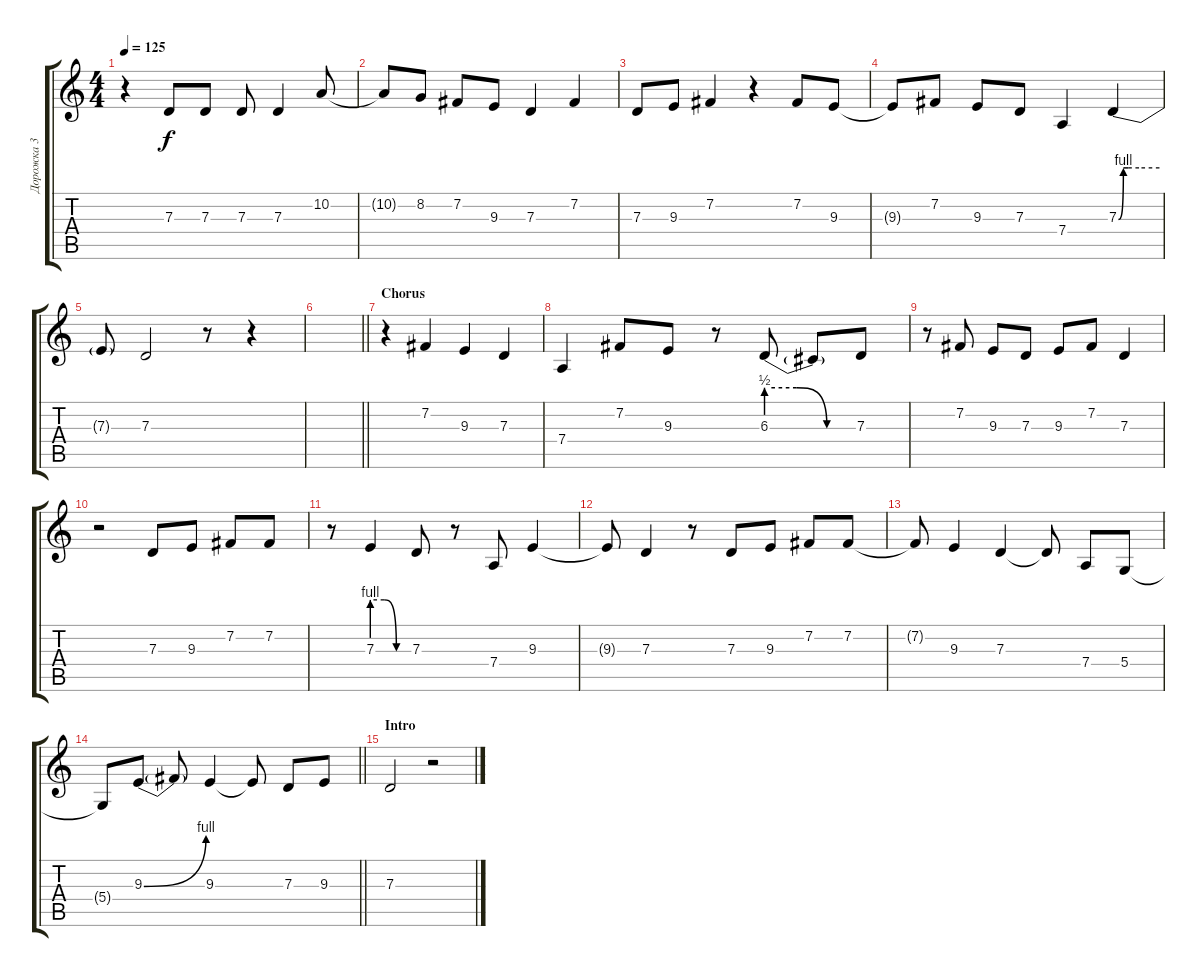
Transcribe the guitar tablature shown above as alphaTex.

\track ("Дорожка 3" "Дорожка 3") {instrument altosax}
\staff {score tabs}
\tuning (E4 B3 G3 D3 A2 E2) {hide}
\ts (4 4)
\tempo 125
\clef g2
\ks c
r.4{dy f} 7.3.8 7.3.8 7.3.8 7.3.4 10.2.8 |
10.2{t}.8 8.2.8 7.2.8 9.3.8 7.3.4 7.2.4 |
7.3.8 9.3.8 7.2.4 r.4 7.2.8 9.3.8 |
9.3{t}.8 7.2.8 9.3.8 7.3.8 7.4.4 7.3{be (custom 0 0 7 4 14 4 30 4 60 4)}.4 |
7.3{t}.8 7.3.2 r.8 r.4 |
\barLineRight lightlight
|
\section ("" "Chorus")
r.4 7.2.4 9.3.4 7.3.4 |
7.4.4 7.2.8 9.3.8 r.8 6.3{be (custom 0 2 20 2 40 0 60 0)}.8 6.3{t}.8 7.3.8 |
r.8 7.2.8 9.3.8 7.3.8 9.3.8 7.2.8 7.3.4 |
r.2 7.3.8 9.3.8 7.2.8 7.2.8 |
r.8 7.3{be (custom 0 4 20 4 40 0 60 0)}.4 7.3.8 r.8 7.4.8 9.3.4 |
9.3{t}.8 7.3.4 r.8 7.3.8 9.3.8 7.2.8 7.2.8 |
7.2{t}.8 9.3.4 7.3.4 7.3{t}.8 7.4.8 5.4.8 |
\barLineRight lightlight
5.4{t}.8 9.3{be (bend 0 0 60 4)}.8 9.3{t}.8 9.3.4 9.3{t}.8 7.3.8 9.3.8 |
\section ("" "Intro")
7.3.2 r.2
